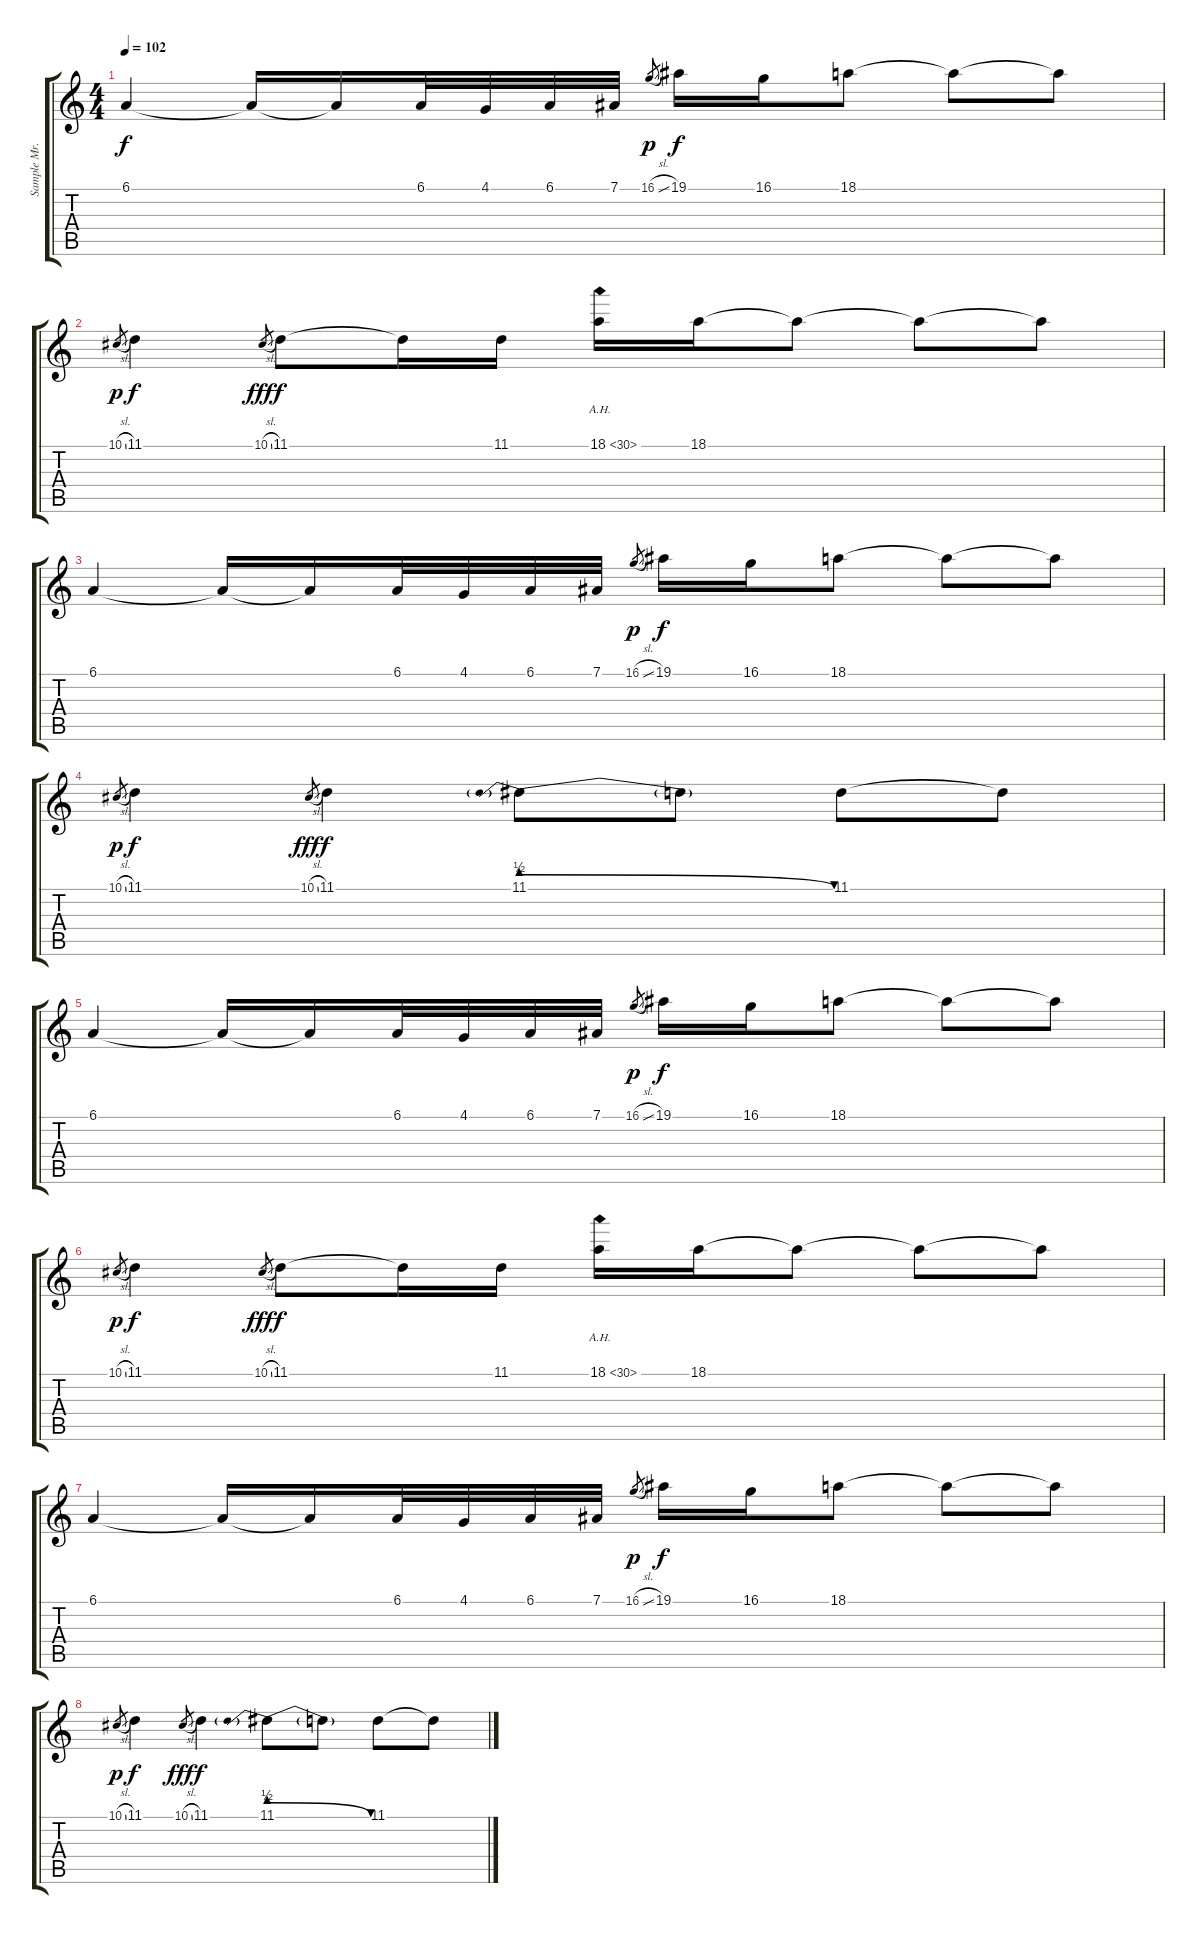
\track ("Sample Mr." "Sample Mr.") {instrument panflute}
\staff {score tabs}
\tuning (Eb4 Bb3 Gb3 Db3 Ab2 Db2) {hide}
\ts (4 4)
\tempo 102
\clef g2
\ks c
6.1.4{dy f} 6.1{t}.16 6.1{t}.16 6.1.32 4.1.32 6.1.32 7.1.32 16.1{sl}.8{gr dy p} 19.1.16{dy f} 16.1.16 18.1.8 18.1{t}.8 18.1{t}.8 |
10.1{sl}.8{gr dy p} 11.1.4{dy f} 10.1{sl}.8{gr dy fff} 11.1.8{dy f} 11.1{t}.16 11.1.16 18.1{ah 12}.16 18.1.16 18.1{t}.8 18.1{t}.8 18.1{t}.8 |
6.1.4 6.1{t}.16 6.1{t}.16 6.1.32 4.1.32 6.1.32 7.1.32 16.1{sl}.8{gr dy p} 19.1.16{dy f} 16.1.16 18.1.8 18.1{t}.8 18.1{t}.8 |
10.1{sl}.8{gr dy p} 11.1.4{dy f} 10.1{sl}.8{gr dy fff} 11.1.4{dy f} 11.1{be (prebendrelease 0 2 60 0)}.8 11.1{t}.8 11.1.8 11.1{t}.8 |
6.1.4 6.1{t}.16 6.1{t}.16 6.1.32 4.1.32 6.1.32 7.1.32 16.1{sl}.8{gr dy p} 19.1.16{dy f} 16.1.16 18.1.8 18.1{t}.8 18.1{t}.8 |
10.1{sl}.8{gr dy p} 11.1.4{dy f} 10.1{sl}.8{gr dy fff} 11.1.8{dy f} 11.1{t}.16 11.1.16 18.1{ah 12}.16 18.1.16 18.1{t}.8 18.1{t}.8 18.1{t}.8 |
6.1.4 6.1{t}.16 6.1{t}.16 6.1.32 4.1.32 6.1.32 7.1.32 16.1{sl}.8{gr dy p} 19.1.16{dy f} 16.1.16 18.1.8 18.1{t}.8 18.1{t}.8 |
10.1{sl}.8{gr dy p} 11.1.4{dy f} 10.1{sl}.8{gr dy fff} 11.1.4{dy f} 11.1{be (prebendrelease 0 2 60 0)}.8 11.1{t}.8 11.1.8 11.1{t}.8
